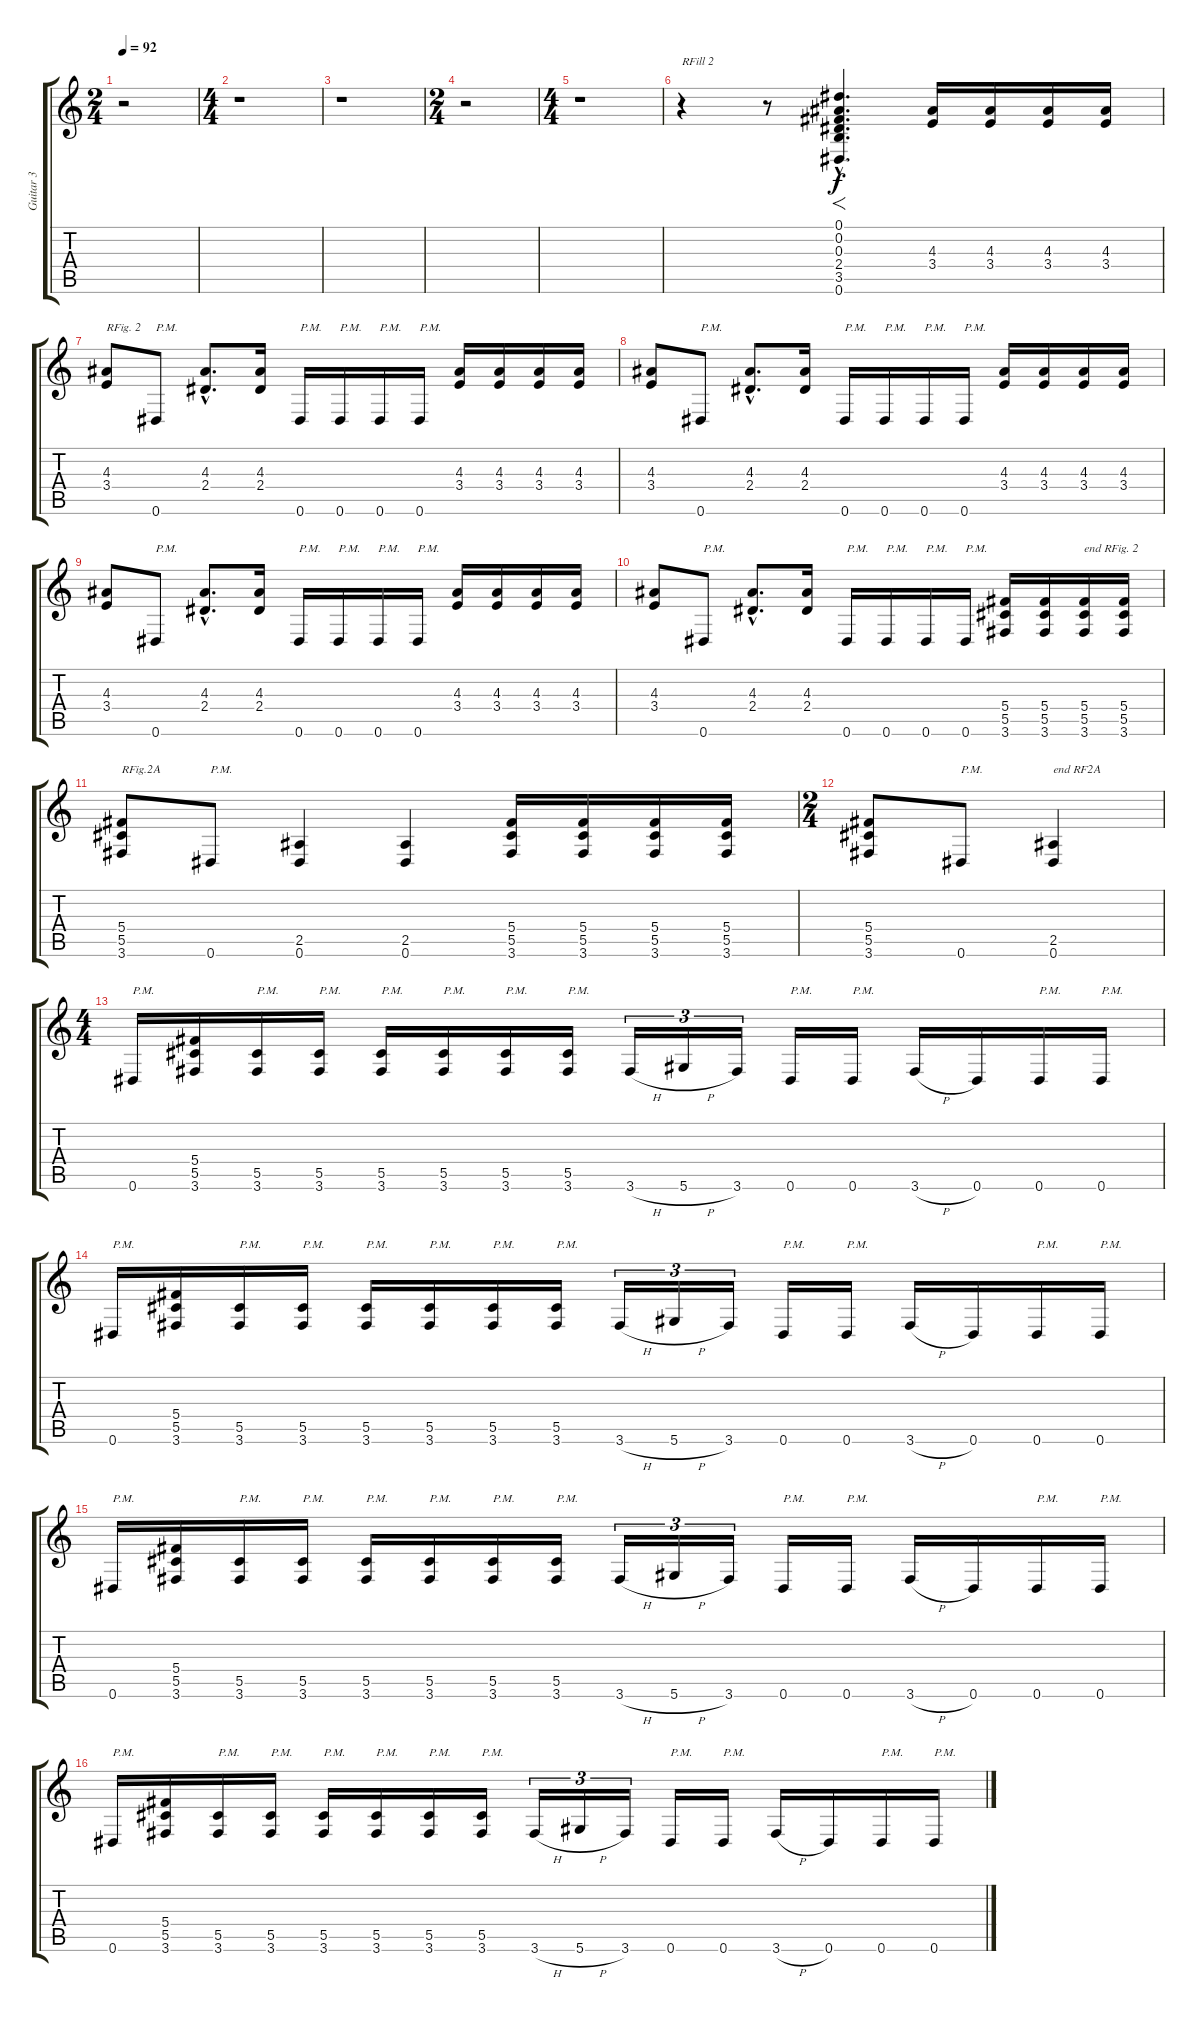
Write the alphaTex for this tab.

\track ("Guitar 3" "Guitar 3") {instrument distortionguitar}
\staff {score tabs}
\tuning (Eb4 Bb3 Gb3 Db3 Ab2 Eb2) {hide}
\ts (2 4)
\tempo 92
\clef g2
\ks c
r.2{dy f} |
\ts (4 4)
r.1 |
r.1 |
\ts (2 4)
r.2 |
\ts (4 4)
r.1 |
r.4{txt "RFill 2"} r.8 (0.1{hac} 0.2{hac} 0.3{hac} 2.4{hac} 3.5{hac} 0.6{hac}).4{f d} (4.3 3.4).16 (4.3 3.4).16 (4.3 3.4).16 (4.3 3.4).16 |
(4.3 3.4).8{txt "RFig. 2"} 0.6.8{txt "P.M."} (4.3{hac} 2.4{hac}).8{d} (4.3 2.4).16 0.6.16{txt "P.M."} 0.6.16{txt "P.M."} 0.6.16{txt "P.M."} 0.6.16{txt "P.M."} (4.3 3.4).16 (4.3 3.4).16 (4.3 3.4).16 (4.3 3.4).16 |
(4.3 3.4).8 0.6.8{txt "P.M."} (4.3{hac} 2.4{hac}).8{d} (4.3 2.4).16 0.6.16{txt "P.M."} 0.6.16{txt "P.M."} 0.6.16{txt "P.M."} 0.6.16{txt "P.M."} (4.3 3.4).16 (4.3 3.4).16 (4.3 3.4).16 (4.3 3.4).16 |
(4.3 3.4).8 0.6.8{txt "P.M."} (4.3{hac} 2.4{hac}).8{d} (4.3 2.4).16 0.6.16{txt "P.M."} 0.6.16{txt "P.M."} 0.6.16{txt "P.M."} 0.6.16{txt "P.M."} (4.3 3.4).16 (4.3 3.4).16 (4.3 3.4).16 (4.3 3.4).16 |
(4.3 3.4).8 0.6.8{txt "P.M."} (4.3{hac} 2.4{hac}).8{d} (4.3 2.4).16 0.6.16{txt "P.M."} 0.6.16{txt "P.M."} 0.6.16{txt "P.M."} 0.6.16{txt "P.M."} (5.4 5.5 3.6).16 (5.4 5.5 3.6).16 (5.4 5.5 3.6).16{txt "end RFig. 2"} (5.4 5.5 3.6).16 |
(5.4 5.5 3.6).8{txt "RFig.2A"} 0.6.8{txt "P.M."} (2.5 0.6).4 (2.5 0.6).4 (5.4 5.5 3.6).16 (5.4 5.5 3.6).16 (5.4 5.5 3.6).16 (5.4 5.5 3.6).16 |
\ts (2 4)
(5.4 5.5 3.6).8 0.6.8{txt "P.M."} (2.5 0.6).4{txt "end RF2A"} |
\ts (4 4)
0.6.16{txt "P.M."} (5.4 5.5 3.6).16 (5.5 3.6).16{txt "P.M."} (5.5 3.6).16{txt "P.M."} (5.5 3.6).16{txt "P.M."} (5.5 3.6).16{txt "P.M."} (5.5 3.6).16{txt "P.M."} (5.5 3.6).16{txt "P.M."} 3.6{h}.16{tu (3 2)} 5.6{h}.16{tu (3 2)} 3.6.16{tu (3 2)} 0.6.16{txt "P.M."} 0.6.16{txt "P.M."} 3.6{h}.16 0.6.16 0.6.16{txt "P.M."} 0.6.16{txt "P.M."} |
0.6.16{txt "P.M."} (5.4 5.5 3.6).16 (5.5 3.6).16{txt "P.M."} (5.5 3.6).16{txt "P.M."} (5.5 3.6).16{txt "P.M."} (5.5 3.6).16{txt "P.M."} (5.5 3.6).16{txt "P.M."} (5.5 3.6).16{txt "P.M."} 3.6{h}.16{tu (3 2)} 5.6{h}.16{tu (3 2)} 3.6.16{tu (3 2)} 0.6.16{txt "P.M."} 0.6.16{txt "P.M."} 3.6{h}.16 0.6.16 0.6.16{txt "P.M."} 0.6.16{txt "P.M."} |
0.6.16{txt "P.M."} (5.4 5.5 3.6).16 (5.5 3.6).16{txt "P.M."} (5.5 3.6).16{txt "P.M."} (5.5 3.6).16{txt "P.M."} (5.5 3.6).16{txt "P.M."} (5.5 3.6).16{txt "P.M."} (5.5 3.6).16{txt "P.M."} 3.6{h}.16{tu (3 2)} 5.6{h}.16{tu (3 2)} 3.6.16{tu (3 2)} 0.6.16{txt "P.M."} 0.6.16{txt "P.M."} 3.6{h}.16 0.6.16 0.6.16{txt "P.M."} 0.6.16{txt "P.M."} |
0.6.16{txt "P.M."} (5.4 5.5 3.6).16 (5.5 3.6).16{txt "P.M."} (5.5 3.6).16{txt "P.M."} (5.5 3.6).16{txt "P.M."} (5.5 3.6).16{txt "P.M."} (5.5 3.6).16{txt "P.M."} (5.5 3.6).16{txt "P.M."} 3.6{h}.16{tu (3 2)} 5.6{h}.16{tu (3 2)} 3.6.16{tu (3 2)} 0.6.16{txt "P.M."} 0.6.16{txt "P.M."} 3.6{h}.16 0.6.16 0.6.16{txt "P.M."} 0.6.16{txt "P.M."}
